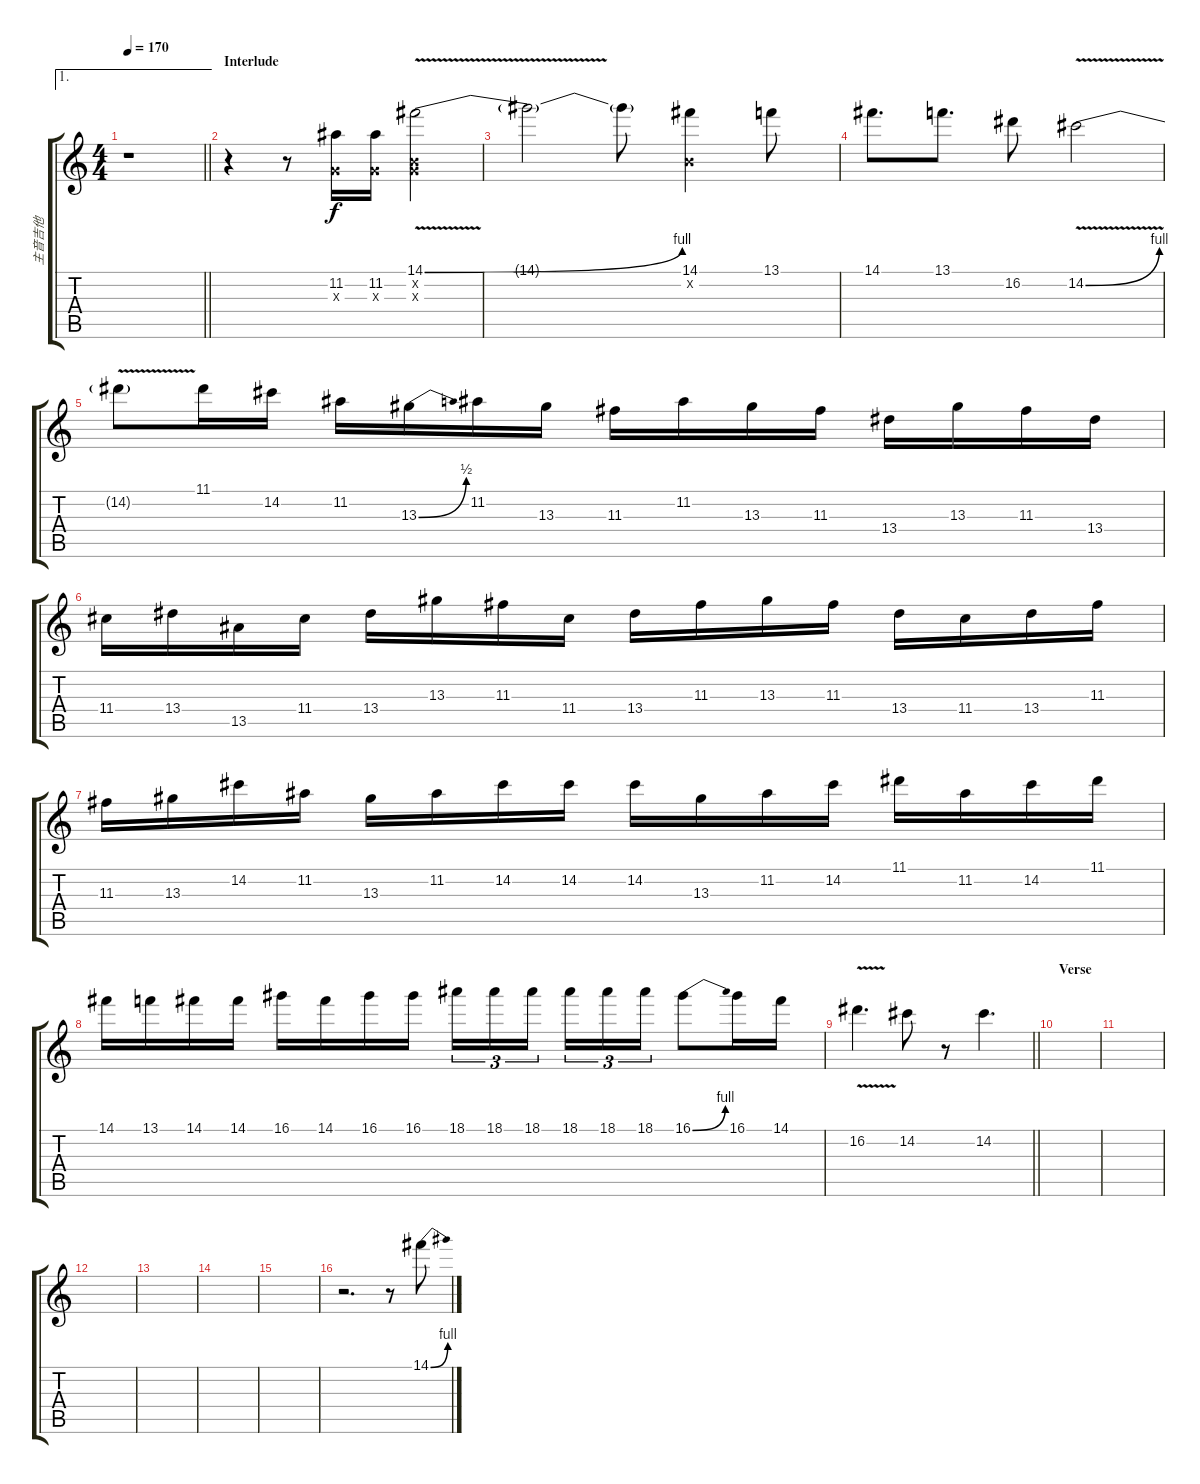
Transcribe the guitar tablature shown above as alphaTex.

\track ("主音吉他" "主音吉他") {instrument distortionguitar}
\staff {score tabs}
\tuning (E4 B3 G3 D3 A2 E2) {hide}
\ae 1
\ts (4 4)
\tempo 170
\clef g2
\barLineRight lightlight
\ks c
r.1{dy f} |
\section ("" "Interlude")
r.4{volume 13} r.8 (11.2 0.3{x}).16 (11.2 0.3{x}).16 (14.1{be (bend 0 0 60 4) v} 0.2{x} 0.3{x}).2 |
14.1{t}.2 14.1{t}.8 (14.1 0.2{x}).4 13.1.8 |
14.1.8{d} 13.1.8{d} 16.2.8 14.2{be (bend 0 0 60 4) v}.2 |
14.2{t}.8 11.1.16 14.2.16 11.2.16 13.3{be (bend 0 0 60 2)}.16 11.2.16 13.3.16 11.3.16 11.2.16 13.3.16 11.3.16 13.4.16 13.3.16 11.3.16 13.4.16 |
11.4.16 13.4.16 13.5.16 11.4.16 13.4.16 13.3.16 11.3.16 11.4.16 13.4.16 11.3.16 13.3.16 11.3.16 13.4.16 11.4.16 13.4.16 11.3.16 |
11.3.16 13.3.16 14.2.16 11.2.16 13.3.16 11.2.16 14.2.16 14.2.16 14.2.16 13.3.16 11.2.16 14.2.16 11.1.16 11.2.16 14.2.16 11.1.16 |
14.1.16 13.1.16 14.1.16 14.1.16 16.1.16 14.1.16 16.1.16 16.1.16 18.1.16{tu (3 2)} 18.1.16{tu (3 2)} 18.1.16{tu (3 2) beam splitsecondary} 18.1.16{tu (3 2)} 18.1.16{tu (3 2)} 18.1.16{tu (3 2)} 16.1{be (bend 0 0 60 4)}.8 16.1.16 14.1.16 |
\barLineRight lightlight
16.2{v}.4{d} 14.2.8 r.8 14.2.4{d} |
\section ("" "Verse")
|
|
|
|
|
|
r.2{d} r.8 14.1{be (bend 0 0 60 4)}.8
